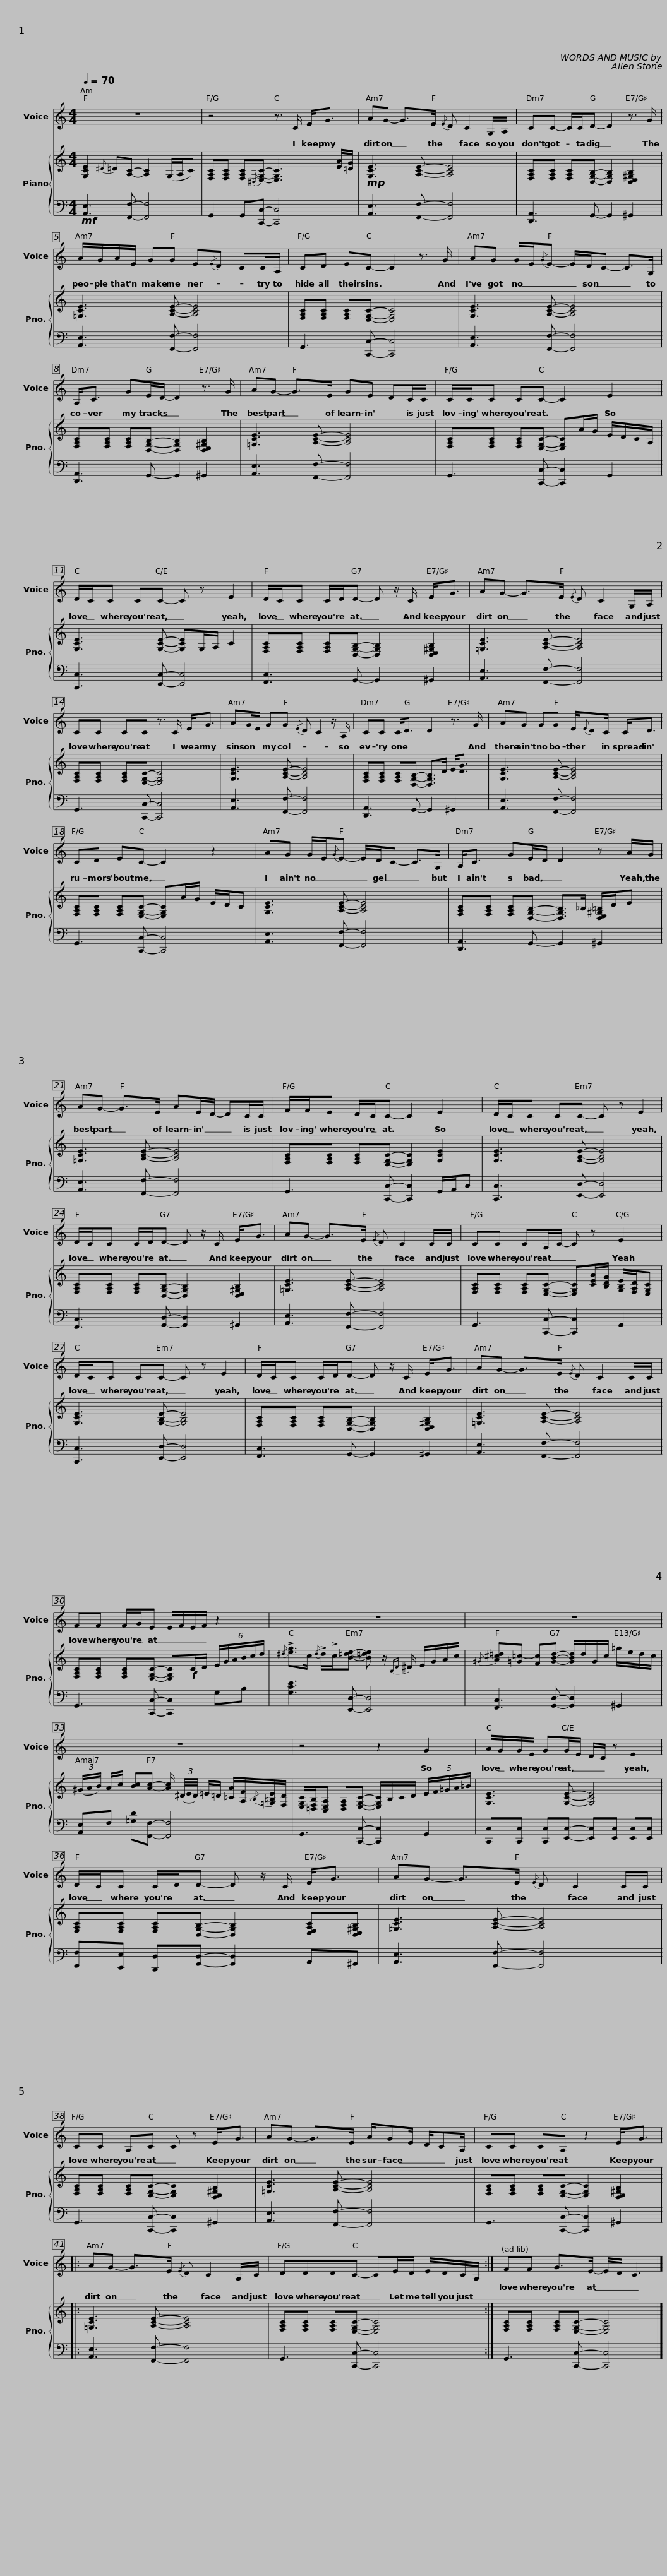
X:1
%%score 1 { 2 | 3 }
L:1/8
Q:1/4=70
M:4/4
I:linebreak $
K:C
V:1 treble
V:2 treble
V:3 bass
V:1
 z8 | z4 z3/2 C/ E<G |$ AG- G>E{/E} D C2 G,/A,/ | CC- C/C/D- D2 z3/2 G/ | A/G/A/E/ GG E{/E}D CC/A,/ | %5
 CD EC- C2 z3/2 G/ |$ AG G/E/{/G}E- E/D/C- C>G, | A,<C GE/D/- D2 z3/2 G/ | AG- G>E GE DC/C/ |$ C/C/C CC- C2 E2 || %10
 D/C/C CC- C z E2 | D/C/C C/D/D- D z/ C/ E<G |$ AG- G>E{/E} D C2 G,/A,/ | CC CC z3/2 C/ E<G | AG/E/ GG{/E} D C2 z/ A,/ | %15
 CC C<D D2 z3/2 G/ |$ AG GG E/{E}DC/ C<D | CD EC- C2 z2 | AG G/E/{/G}E- E/D/C- C>G, |$ A,<C GE/D/ D2 z A/G/ | %20
 AG- G>E AE/D/- DC/C/ | F/F/E D/C/C- C2 E2 |$ D/C/C CC- C z E2 | D/C/C C/D/D- D z/ C/ E<G | AG- G>E{/E} D C2 C/C/ |$ %25
 CC CA,/C/- C z E2 | D/C/C CC- C z E2 | D/C/C C/D/D- D z/ C/ E<G |$ AG- G>E{/E} D C2 C/C/ | FF F/G/E E/F/E/F/ z2 | %30
 z8 |$ z8 | z8 | z4 z2 G2 |$ A/G/G/E/ GG/E/ D/C/ z E2 | %35
 D/C/C C/D/D- D z/ C/ E<G | AG- G>E{/E} D C2 C/C/ |$ CC A,C C z E<G | AG- G>E A/GE/ D/CA,/ |$ CC CA, z2 E<G |: %40
 AG- G>E{/E} D C2 A,/C/ |$ DDDC- CE/D/ E/D/C/A,/ :| FF G>E- E/D/ C3 |] %43
V:2
 [G,CE]2{^D} =D[A,C]- [A,C]2 (G,/A,/C) | [F,A,C][F,A,C] [F,A,C]{/^D,}[E,G,C]- [E,G,C]3 [EA]/[=DG]/ |$!mp! [G,CE]3 [A,CE]- [A,CE]4 | [F,A,C][F,A,C] [F,A,C][D,G,B,]- [D,G,B,]2 [D,E,^G,B,]2 | [=G,CE]3 [A,CE]- [A,CE]4 | %5
 [F,A,C][F,A,C] [F,A,C][E,G,C]- [E,G,C]4 |$ [G,CE]3 [A,CE]- [A,CE]4 | [F,A,C][F,A,C] [F,A,C][D,G,B,]- [D,G,B,]2 [D,E,^G,B,]2 | [=G,CE]3 [A,CE]- [A,CE]4 |$ [F,A,C][F,A,C] [F,A,C][E,G,C]- [E,G,C]A/G/ E/D/C/A,/ || %10
 [G,CE]3 [G,CE]- [G,CE]G,/A,/ C2 | [F,A,C][F,A,C] [F,A,C][D,G,B,]- [D,G,B,]2 [D,E,^G,B,]2 |$ [=G,CE]3 [A,CE]- [A,CE]4 | [F,A,C][F,A,C] [F,A,C][E,G,C]- [E,G,C]4 | [G,CE]3 [A,CE]- [A,CE]4 | %15
 [F,A,C][F,A,C] [F,A,C][D,G,B,]- [D,G,B,]>D E<[DG] |$ [G,CE]3 [A,CE]- [A,CE]4 | [F,A,C][F,A,C] [F,A,C][E,G,C]- [E,G,C]A/G/ E/D/C | [G,CE]3 [A,CE]- [A,CE]4 |$ [F,A,C][F,A,C] [F,A,C][D,G,B,]- [D,G,B,]>_B, [D,E,^G,=B,]/D/E | %20
 [=G,CE]3 [A,CE]- [A,CE]4 | [F,A,C][F,A,C] [F,A,C][E,G,C]- [E,G,C]2 [G,CE]2 |$ [G,CE]3 [G,B,E]- [G,B,E]4 | [F,A,C][F,A,C] [F,A,C][D,G,B,]- [D,G,B,]2 [D,E,^G,B,]2 | [=G,CE]3 [A,CE]- [A,CE]4 |$ %25
 [F,A,C][F,A,C] [F,A,C][E,G,C]- [E,G,C][CEA]/[B,DG]/ [G,B,E]/[F,A,D]/[E,G,C] | [G,CE]3 [G,B,E]- [G,B,E]4 | [F,A,C][F,A,C] [F,A,C][D,G,B,]- [D,G,B,]2 [D,E,^G,B,]2 |$ [=G,CE]3 [A,CE]- [A,CE]4 | [F,A,C][F,A,C] [F,A,C][E,G,C]- [E,G,C]!f!C/D/ (6:4:6E/G/A/B/c/d/ | %30
{/^d} !>![eg]>c{/d} !>!d/!>!c/[B=de]- [B=de] z/{B,D} ^D/ E/G/A/c/ |${/^G} [A^c=d][=G=c-] [Fc][GBd]- [GBd]/d/G/c/ =g/e/d/c/ | (3(^G/A/B/) A/c/ [Bc][Ac]- [Ac]/ (3(^D/4E/4D/4) =E/=D/ [=CA]/[A,F]/{/_B,}[=G,=B,E]/[F,D]/ | [E,G,C]/[=D,F,B,]/[C,E,A,] [D,F,A,][E,G,C]- [E,G,C]/B,/C/D/ (5:4:5E/F/=G/A/=B/ |$ [G,CE]3 [G,CE]- [G,CE]4 | %35
 [F,A,C][F,A,C] [F,A,C][D,G,B,]- [D,G,B,]2 [E,F,A,C][D,E,^G,B,] | [=G,CE]3 [A,CE]- [A,CE]4 |$ [F,A,C][F,A,C] [F,A,C][E,G,C]- [E,G,C]2 [D,E,^G,B,]2 | [=G,CE]3 [A,CE]- [A,CE]4 |$ [F,A,C][F,A,C] [F,A,C][E,G,C]- [E,G,C]2 [D,E,^G,B,]2 |: %40
 [=G,CE]3 [A,CE]- [A,CE]4 |$ [F,A,C][F,A,C] [F,A,C][E,G,C]- [E,G,C]4 :| [F,A,C][F,A,C] [F,A,C][E,G,C]- [E,G,C]4 |] %43
V:3
!mf! [A,,E,]3 [F,,F,]- [F,,F,]4 | G,,2 G,,[C,,C,]- [C,,C,]4 |$ [A,,E,]3 [F,,F,]- [F,,F,]4 | [D,,A,,]3 G,,- G,,2 ^G,,2 | [A,,E,]3 [F,,F,]- [F,,F,]4 | %5
 G,,3 [C,,C,]- [C,,C,]4 |$ [A,,E,]3 [F,,F,]- [F,,F,]4 | [D,,A,,]3 G,,- G,,2 ^G,,2 | [A,,E,]3 [F,,F,]- [F,,F,]4 |$ G,,3 [C,,C,]- [C,,C,]2 G,,2 || %10
 [C,,C,]3 [E,,C,]- [E,,C,]4 | [F,,C,]3 G,,- G,,2 ^G,,2 |$ [A,,E,]3 [F,,F,]- [F,,F,]4 | G,,3 [C,,C,]- [C,,C,]4 | [A,,E,]3 [F,,F,]- [F,,F,]4 | %15
 [D,,A,,]3 G,,- G,,2 ^G,,2 |$ [A,,E,]3 [F,,F,]- [F,,F,]4 | G,,3 [C,,C,]- [C,,C,]4 | [A,,E,]3 [F,,F,]- [F,,F,]4 |$ [D,,A,,]3 G,,- G,,2 ^G,,2 | %20
 [A,,E,]3 [F,,F,]- [F,,F,]4 | G,,3 [C,,C,]- [C,,C,]2 G,,/A,,/C, |$ [C,,C,]3 [E,,D,]- [E,,D,]4 | [F,,C,]3 [G,,D,]- [G,,D,]2 ^G,,2 | [A,,E,]3 [F,,F,]- [F,,F,]4 |$ %25
 G,,3 [C,,C,]- [C,,C,]2 G,,2 | [C,,C,]3 [E,,D,]- [E,,D,]4 | [F,,C,]3 G,,- G,,2 ^G,,2 |$ [A,,E,]3 [F,,F,]- [F,,F,]4 | G,,3 [C,,C,]- [C,,C,]2 G,B, | %30
 [G,CE]3 [E,,D,]- [E,,D,]4 |$ [F,,C,]3 [G,,D,]- [G,,D,]2 ^G,,2 | [A,,E,]F, [=G,D][F,,F,]- [F,,F,]4 | G,,3 [C,,C,]- [C,,C,]2 G,,2 |$ [C,,C,][C,,C,] [C,,C,][E,,C,]- [E,,C,][E,,C,] [E,,C,][E,,C,] | %35
 [F,,F,][E,,E,] [D,,D,][G,,D,]- [G,,D,]2 A,,^G,, | [A,,E,]3 [F,,F,]- [F,,F,]4 |$ G,,3 [C,,C,]- [C,,C,]2 ^G,,2 | [A,,E,]3 [F,,F,]- [F,,F,]4 |$ G,,3 [C,,C,]- [C,,C,]2 ^G,,2 |: %40
 [A,,E,]3 [F,,F,]- [F,,F,]4 |$ G,,3 [C,,C,]- [C,,C,]4 :| G,,3 [C,,C,]- [C,,C,]4 |] %43
